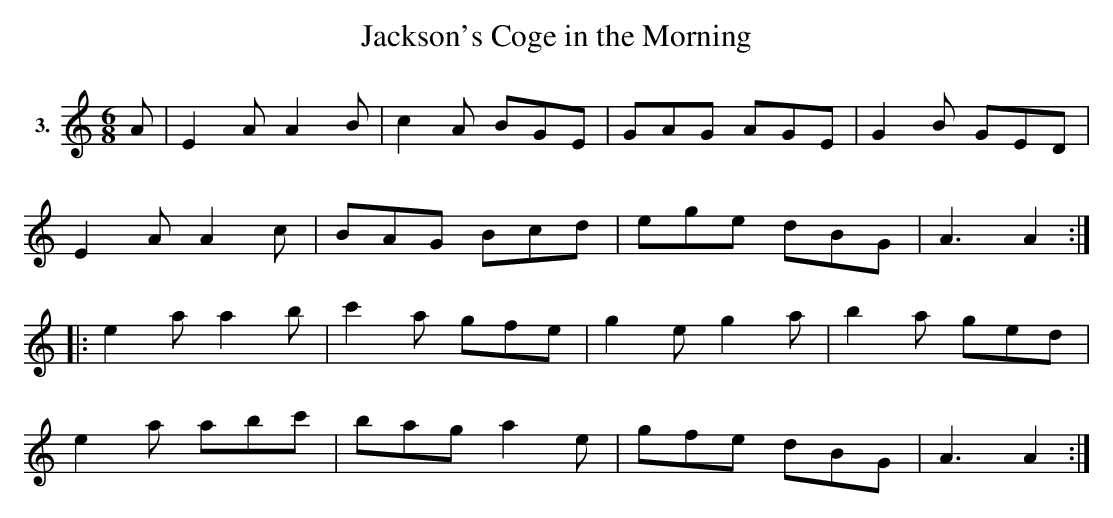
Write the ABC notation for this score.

X:1
T:Jackson's Coge in the Morning
M:6/8
L:1/8
K:Amin
V:1 clef=treble name="3."
[V:1] A|E2A A2B|c2A BGE|GAG AGE|G2B GED|
E2A A2c|BAG Bcd|ege dBG|A3 A2:|
|:e2a a2b|c'2a gfe|g2e g2a|b2a ged|
e2a abc'|bag a2e|gfe dBG|A3 A2:|]
